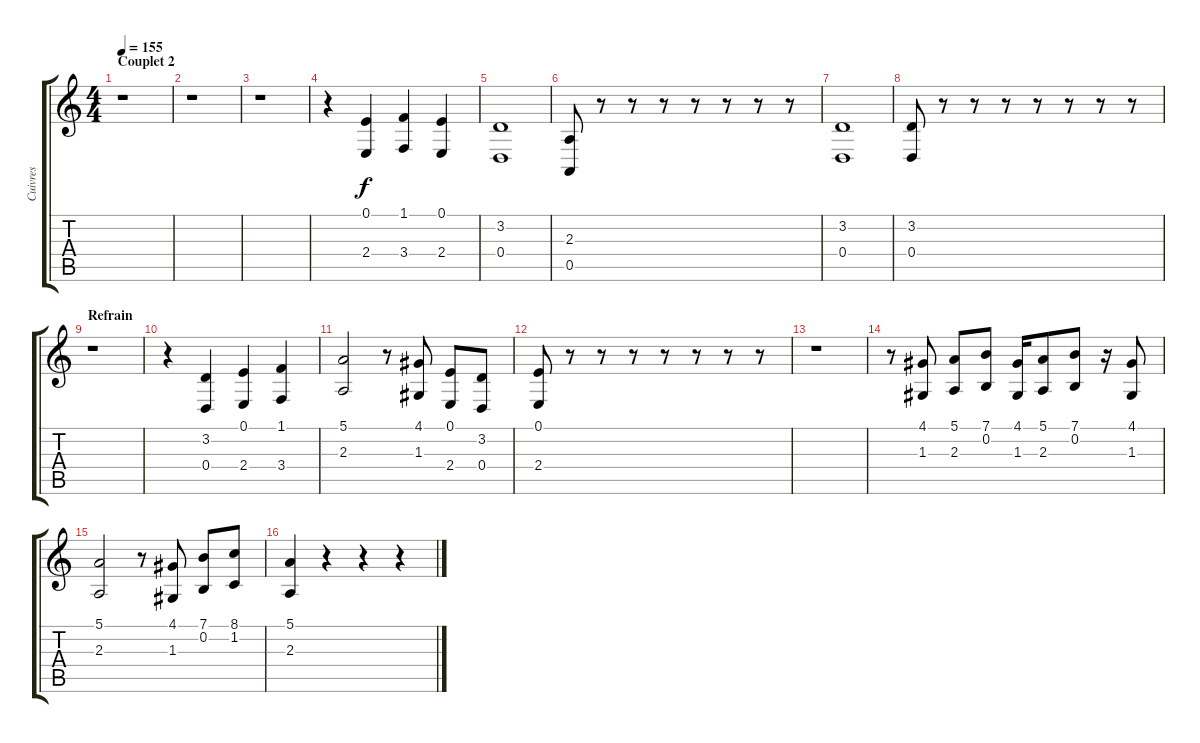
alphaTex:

\track ("Cuivres" "Cuivres") {instrument brasssection}
\staff {score tabs}
\tuning (E4 B3 G3 D3 A2 E2) {hide}
\ts (4 4)
\section ("" "Couplet 2")
\tempo 155
\clef g2
\ks c
r.1{dy f} |
r.1 |
r.1 |
r.4 (0.1 2.4).4 (1.1 3.4).4 (0.1 2.4).4 |
(3.2 0.4).1 |
(2.3 0.5).8 r.8 r.8 r.8 r.8 r.8 r.8 r.8 |
(3.2 0.4).1 |
(3.2 0.4).8 r.8 r.8 r.8 r.8 r.8 r.8 r.8 |
\section ("" "Refrain")
r.1 |
r.4 (3.2 0.4).4 (0.1 2.4).4 (1.1 3.4).4 |
(5.1 2.3).2 r.8 (4.1 1.3).8 (0.1 2.4).8 (3.2 0.4).8 |
(0.1 2.4).8 r.8 r.8 r.8 r.8 r.8 r.8 r.8 |
r.1 |
r.8 (4.1 1.3).8 (5.1 2.3).8 (7.1 0.2).8 (4.1 1.3).16 (5.1 2.3).8 (7.1 0.2).8 r.16 (4.1 1.3).8 |
(5.1 2.3).2 r.8 (4.1 1.3).8 (7.1 0.2).8 (8.1 1.2).8 |
(5.1 2.3).4 r.4 r.4 r.4
